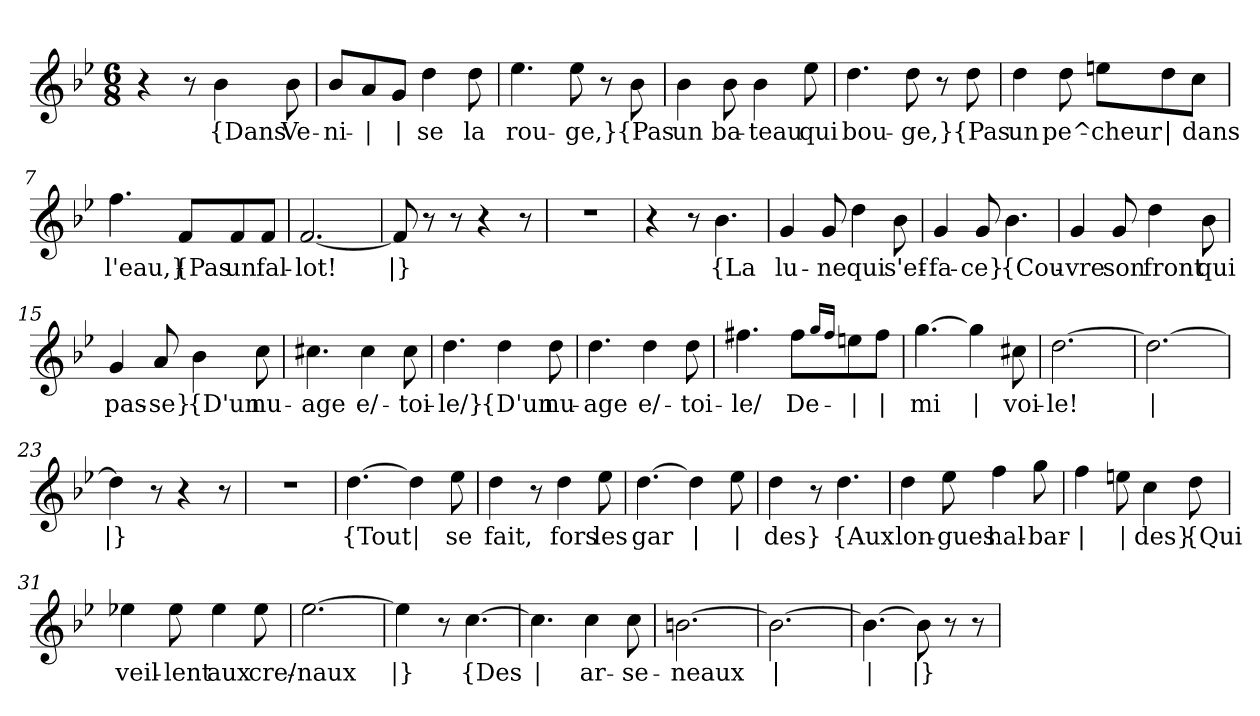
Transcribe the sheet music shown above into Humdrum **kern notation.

**kern	**text
*part1	*part1
*staff1	*staff1
*clefG2	*
*k[b-e-]	*
*M6/8	*
=1	=1
4r	.
8r	.
!	!LO:LY:b
4b-\	{Dans
!	!LO:LY:b
8b-\	Ve-
=2	=2
!	!LO:LY:b
8b-/L	-ni-
!	!LO:LY:b
8a/	|
!	!LO:LY:b
8g/J	|
!	!LO:LY:b
4dd\	-se
!	!LO:LY:b
8dd\	la
=3	=3
!	!LO:LY:b
4.ee-\	rou-
!	!LO:LY:b
8ee-\	-ge,}
8r	.
!	!LO:LY:b
8b-\	{Pas
=4	=4
!	!LO:LY:b
4b-\	un
!	!LO:LY:b
8b-\	ba-
!	!LO:LY:b
4b-\	-teau
!	!LO:LY:b
8ee-\	qui
=5	=5
!	!LO:LY:b
4.dd\	bou-
!	!LO:LY:b
8dd\	-ge,}
8r	.
!	!LO:LY:b
8dd\	{Pas
=6	=6
!	!LO:LY:b
4dd\	un
!	!LO:LY:b
8dd\	pe^-
!	!LO:LY:b
8een\L	-cheur
!	!LO:LY:b
8dd\	|
!	!LO:LY:b
8cc\J	dans
!!LO:LB:g=z
=7	=7
!	!LO:LY:b
4.ff\	l'eau,}
!	!LO:LY:b
8f/L	{Pas
!	!LO:LY:b
8f/	un
!	!LO:LY:b
8f/J	fal-
=8	=8
!	!LO:LY:b
[2.f/	-lot!
=9	=9
!	!LO:LY:b
8f/]	|}
8r	.
8r	.
4r	.
8r	.
=10	=10
2.r	.
=11	=11
4r	.
8r	.
!	!LO:LY:b
4.b-\	{La
=12	=12
!	!LO:LY:b
4g/	lu-
!	!LO:LY:b
8g/	-ne
!	!LO:LY:b
4dd\	qui
!	!LO:LY:b
8b-\	s'ef-
=13	=13
!	!LO:LY:b
4g/	-fa-
!	!LO:LY:b
8g/	-ce}
!	!LO:LY:b
4.b-\	{Cou-
!!LO:LB:g=z
=14	=14
!	!LO:LY:b
4g/	-vre
!	!LO:LY:b
8g/	son
!	!LO:LY:b
4dd\	front
!	!LO:LY:b
8b-\	qui
=15	=15
!	!LO:LY:b
4g/	pas-
!	!LO:LY:b
8a/	-se}
!	!LO:LY:b
4b-\	{D'un
!	!LO:LY:b
8cc\	nu-
=16	=16
!	!LO:LY:b
4.cc#X\	-age
!	!LO:LY:b
4cc#\	e/-
!	!LO:LY:b
8cc#\	-toi-
=17	=17
!	!LO:LY:b
4.dd\	-le/}
!	!LO:LY:b
4dd\	{D'un
!	!LO:LY:b
8dd\	nu-
=18	=18
!	!LO:LY:b
4.dd\	-age
!	!LO:LY:b
4dd\	e/-
!	!LO:LY:b
8dd\	-toi-
=19	=19
!	!LO:LY:b
4.ff#X\	-le/
!	!LO:LY:b
8ff#\L	De-
16qgg/LL	.
16qff#/JJ	.
!	!LO:LY:b
8een\	|
!	!LO:LY:b
8ff#\J	|
!!LO:LB:g=z
=20	=20
!	!LO:LY:b
[4.gg\	-mi
!	!LO:LY:b
4gg\]	|
!	!LO:LY:b
8cc#X\	voi-
=21	=21
!	!LO:LY:b
[2.dd\	-le!
=22	=22
!	!LO:LY:b
2.dd\_	|
=23	=23
!	!LO:LY:b
4dd\]	|}
8r	.
4r	.
8r	.
=24	=24
2.r	.
=25	=25
!	!LO:LY:b
[4.dd\	{Tout
!	!LO:LY:b
4dd\]	|
!	!LO:LY:b
8ee-\	se
=26	=26
!	!LO:LY:b
4dd\	fait,
8r	.
!	!LO:LY:b
4dd\	fors
!	!LO:LY:b
8ee-\	les
=27	=27
!	!LO:LY:b
[4.dd\	gar
!	!LO:LY:b
4dd\]	|
!	!LO:LY:b
8ee-\	|
=28	=28
!	!LO:LY:b
4dd\	-des}
8r	.
!	!LO:LY:b
4.dd\	{Aux
!!LO:LB:g=z
=29	=29
!	!LO:LY:b
4dd\	lon-
!	!LO:LY:b
8ee-\	-gues
!	!LO:LY:b
4ff\	hal-
!	!LO:LY:b
8gg\	-bar-
=30	=30
!	!LO:LY:b
4ff\	|
!	!LO:LY:b
8een\	|
!	!LO:LY:b
4cc\	-des}
!	!LO:LY:b
8dd\	{Qui
=31	=31
!	!LO:LY:b
4ee-X\	veil-
!	!LO:LY:b
8ee-\	-lent
!	!LO:LY:b
4ee-\	aux
!	!LO:LY:b
8ee-\	cre/-
=32	=32
!	!LO:LY:b
[2.ee-\	-naux
=33	=33
!	!LO:LY:b
4ee-\]	|}
8r	.
!	!LO:LY:b
[4.cc\	{Des
=34	=34
!	!LO:LY:b
4.cc\]	|
!	!LO:LY:b
4cc\	ar-
!	!LO:LY:b
8cc\	-se-
=35	=35
!	!LO:LY:b
[2.bn\	-neaux
=36	=36
!	!LO:LY:b
2.b\_	|
!!LO:LB:g=z
=37	=37
!	!LO:LY:b
4.b\_	|
!	!LO:LY:b
8b\]	|}
8r	.
8r	.
=	=
*-	*-
